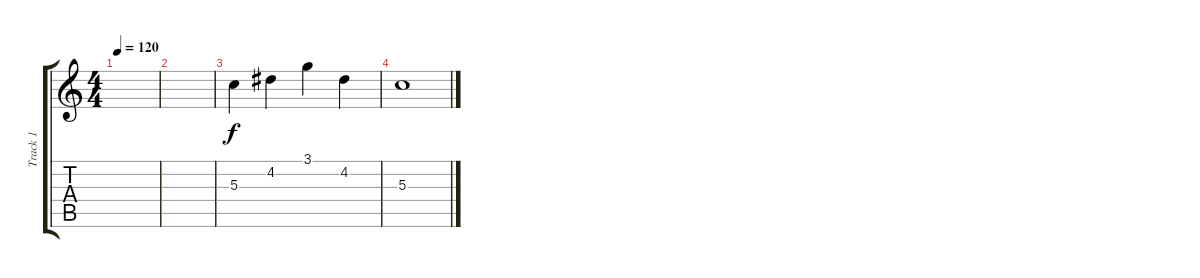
\track ("Track 1" "Track 1") {instrument electricguitarclean}
\staff {score tabs}
\tuning (E4 B3 G3 D3 A2 E2) {hide}
\ts (4 4)
\tempo 120
\clef g2
\ks c
|
|
5.3.4 4.2.4 3.1.4 4.2.4 |
5.3.1
